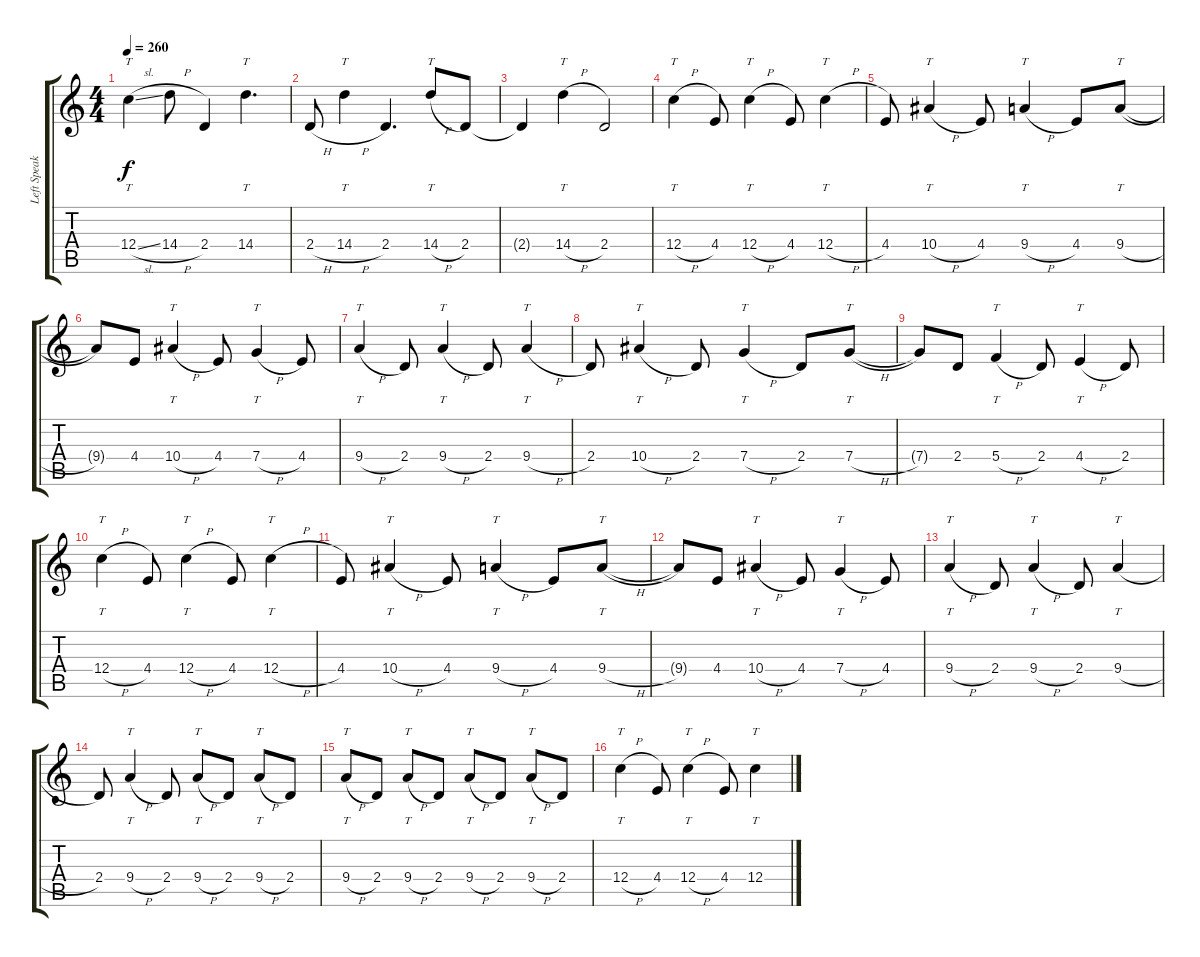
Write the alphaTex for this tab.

\track ("Left Speaker 1" "Left Speak") {instrument distortionguitar}
\staff {score tabs}
\tuning (D4 A3 F3 C3 G2 D2) {hide}
\ts (4 4)
\tempo 260
\clef g2
\ks c
12.4{sl}.4{tt dy f} 14.4{h}.8 2.4.4 14.4.4{tt d} |
2.4{h}.8 14.4{h}.4{tt} 2.4.4{d} 14.4{h}.8{tt} 2.4.8 |
2.4{t}.4 14.4{h}.4{tt} 2.4.2 |
12.4{h}.4{tt} 4.4.8 12.4{h}.4{tt} 4.4.8 12.4{h}.4{tt} |
4.4.8 10.4{h}.4{tt} 4.4.8 9.4{h}.4{tt} 4.4.8 9.4{h}.8{tt} |
9.4{t}.8 4.4.8 10.4{h}.4{tt} 4.4.8 7.4{h}.4{tt} 4.4.8 |
9.4{h}.4{tt} 2.4.8 9.4{h}.4{tt} 2.4.8 9.4{h}.4{tt} |
2.4.8 10.4{h}.4{tt} 2.4.8 7.4{h}.4{tt} 2.4.8 7.4{h}.8{tt} |
7.4{t}.8 2.4.8 5.4{h}.4{tt} 2.4.8 4.4{h}.4{tt} 2.4.8 |
12.4{h}.4{tt} 4.4.8 12.4{h}.4{tt} 4.4.8 12.4{h}.4{tt} |
4.4.8 10.4{h}.4{tt} 4.4.8 9.4{h}.4{tt} 4.4.8 9.4{h}.8{tt} |
9.4{t}.8 4.4.8 10.4{h}.4{tt} 4.4.8 7.4{h}.4{tt} 4.4.8 |
9.4{h}.4{tt} 2.4.8 9.4{h}.4{tt} 2.4.8 9.4{h}.4{tt} |
2.4.8 9.4{h}.4{tt} 2.4.8 9.4{h}.8{tt} 2.4.8 9.4{h}.8{tt} 2.4.8 |
9.4{h}.8{tt} 2.4.8 9.4{h}.8{tt} 2.4.8 9.4{h}.8{tt} 2.4.8 9.4{h}.8{tt} 2.4.8 |
12.4{h}.4{tt} 4.4.8 12.4{h}.4{tt} 4.4.8 12.4{h}.4{tt}
